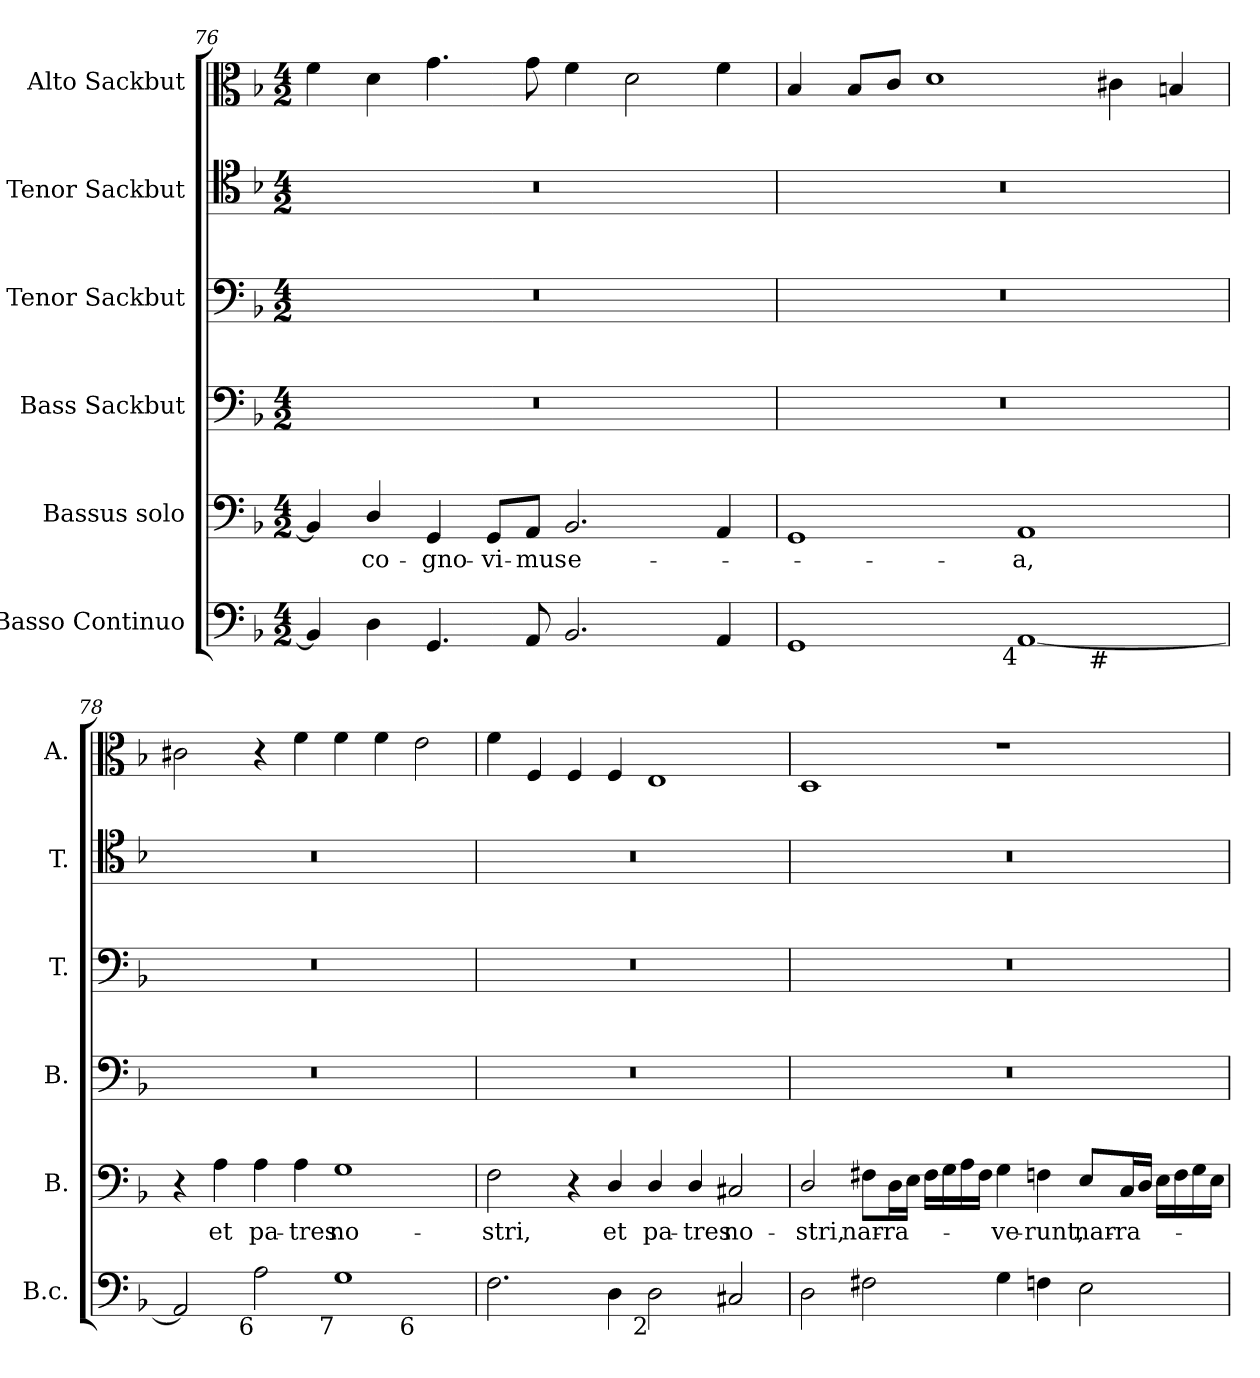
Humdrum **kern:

**kern	**kern	**text	**kern	**kern	**kern	**kern
*part6	*part5	*part5	*part4	*part3	*part2	*part1
*staff6	*staff5	*staff5	*staff4	*staff3	*staff2	*staff1
*I"Basso Continuo	*I"Bassus solo	*	*I"Bass Sackbut	*I"Tenor Sackbut	*I"Tenor Sackbut	*I"Alto Sackbut
*I'B.c.	*I'B.	*	*I'B.	*I'T.	*I'T.	*I'A.
*clefF4	*clefF4	*	*clefF4	*clefF4	*clefC4	*clefC3
*k[b-]	*k[b-]	*	*k[b-]	*k[b-]	*k[b-]	*k[b-]
*F:	*F:	*	*F:	*F:	*F:	*F:
*M4/2	*M4/2	*	*M4/2	*M4/2	*M4/2	*M4/2
=76	=76	=76	=76	=76	=76	=76
!	!	!	!LO:N:vis=1	!LO:N:vis=1	!LO:N:vis=1	!
4BB-i/]	4BB-i/]	.	0r	0r	0r	4fi\
!	!	!LO:LY:b:color=#000000	!	!	!	!
4Di\	4Di/	co-	.	.	.	4di\
!	!	!LO:LY:b:color=#000000	!	!	!	!
4.GGi/	4GGi/	-gno-	.	.	.	4.gi\
!	!	!LO:LY:b:color=#000000	!	!	!	!
.	8GGi/L	-vi-	.	.	.	.
!	!	!LO:LY:b:color=#000000	!	!	!	!
8AAi/	8AAi/J	-mus	.	.	.	8gi\
!	!	!LO:LY:b:color=#000000	!	!	!	!
2.BB-i/	2.BB-i/	e-	.	.	.	4fi\
.	.	.	.	.	.	2di\
4AAi/	4AAi/	.	.	.	.	4fi\
!!LO:PB:g=z
=77	=77	=77	=77	=77	=77	=77
!	!	!	!LO:N:vis=1	!LO:N:vis=1	!LO:N:vis=1	!
*^	*	*	*	*	*	*
1GGi	1.ryy	1GGi	.	0r	0r	0r	4B-i/
.	.	.	.	.	.	.	8B-i/L
.	.	.	.	.	.	.	8ci/J
.	.	.	.	.	.	.	1di
!LO:TX:b:rj:t=4	!	!	!	!	!	!	!
!	!	!	!LO:LY:b:color=#000000	!	!	!	!
[1AAi	.	1AAi	-a,	.	.	.	.
!	!LO:TX:b:rj:t=#	!	!	!	!	!	!
.	2ryy	.	.	.	.	.	4c#Xi\
.	.	.	.	.	.	.	4Bni/
=78	=78	=78	=78	=78	=78	=78	=78
!	!	!	!	!LO:N:vis=1	!LO:N:vis=1	!LO:N:vis=1	!
2AAi/]	1.ryy	4r	.	0r	0r	0r	2c#Xi\
!	!	!	!LO:LY:b:color=#000000	!	!	!	!
.	.	4Ai\	et	.	.	.	.
!LO:TX:b:rj:t=6	!	!	!	!	!	!	!
!	!	!	!LO:LY:b:color=#000000	!	!	!	!
2Ai\	.	4Ai\	pa-	.	.	.	4r
!	!	!	!LO:LY:b:color=#000000	!	!	!	!
.	.	4Ai\	-tres	.	.	.	4fi\
!LO:TX:b:rj:t=7	!	!	!	!	!	!	!
!	!	!	!LO:LY:b:color=#000000	!	!	!	!
1Gi	.	1Gi	no-	.	.	.	4fi\
.	.	.	.	.	.	.	4fi\
!	!LO:TX:b:rj:t=6	!	!	!	!	!	!
.	2ryy	.	.	.	.	.	2ei\
*v	*v	*	*	*	*	*	*
=79	=79	=79	=79	=79	=79	=79
*^	*	*	*	*	*	*
!	!	!	!LO:LY:b:color=#000000	!LO:N:vis=1	!LO:N:vis=1	!LO:N:vis=1	!
*v	*v	*	*	*	*	*	*
2.Fi\	2Fi\	-stri,	0r	0r	0r	4fi\
.	.	.	.	.	.	4Fi/
.	4r	.	.	.	.	4Fi/
!	!	!LO:LY:b:color=#000000	!	!	!	!
4Di\	4Di/	et	.	.	.	4Fi/
!LO:TX:b:rj:t=2	!	!	!	!	!	!
!	!	!LO:LY:b:color=#000000	!	!	!	!
2Di\	4Di/	pa-	.	.	.	1Ei
!	!	!LO:LY:b:color=#000000	!	!	!	!
.	4Di/	-tres	.	.	.	.
!	!	!LO:LY:b:color=#000000	!	!	!	!
2C#Xi/	2C#Xi/	no-	.	.	.	.
!!LO:LB:g=z
=80	=80	=80	=80	=80	=80	=80
!	!	!LO:LY:b:color=#000000	!LO:N:vis=1	!LO:N:vis=1	!LO:N:vis=1	!
2Di\	2Di/	-stri,	0r	0r	0r	1Di
!	!	!LO:LY:b:color=#000000	!	!	!	!
2F#Xi\	8F#Xi\L	nar-	.	.	.	.
!	!	!LO:LY:b:color=#000000	!	!	!	!
.	16Di\L	-ra-	.	.	.	.
.	16Ei\JJ	.	.	.	.	.
.	16F#i\LL	.	.	.	.	.
.	16Gi\	.	.	.	.	.
.	16Ai\	.	.	.	.	.
.	16F#i\JJ	.	.	.	.	.
!	!	!LO:LY:b:color=#000000	!	!	!	!
4Gi\	4Gi\	-ve-	.	.	.	1r
!	!	!LO:LY:b:color=#000000	!	!	!	!
4Fni\	4Fni\	-runt,	.	.	.	.
!	!	!LO:LY:b:color=#000000	!	!	!	!
2Ei\	8Ei/L	nar-	.	.	.	.
!	!	!LO:LY:b:color=#000000	!	!	!	!
.	16Ci/L	-ra-	.	.	.	.
.	16Di/JJ	.	.	.	.	.
.	16Ei\LL	.	.	.	.	.
.	16Fi\	.	.	.	.	.
.	16Gi\	.	.	.	.	.
.	16Ei\JJ	.	.	.	.	.
=	=	=	=	=	=	=
*-	*-	*-	*-	*-	*-	*-
